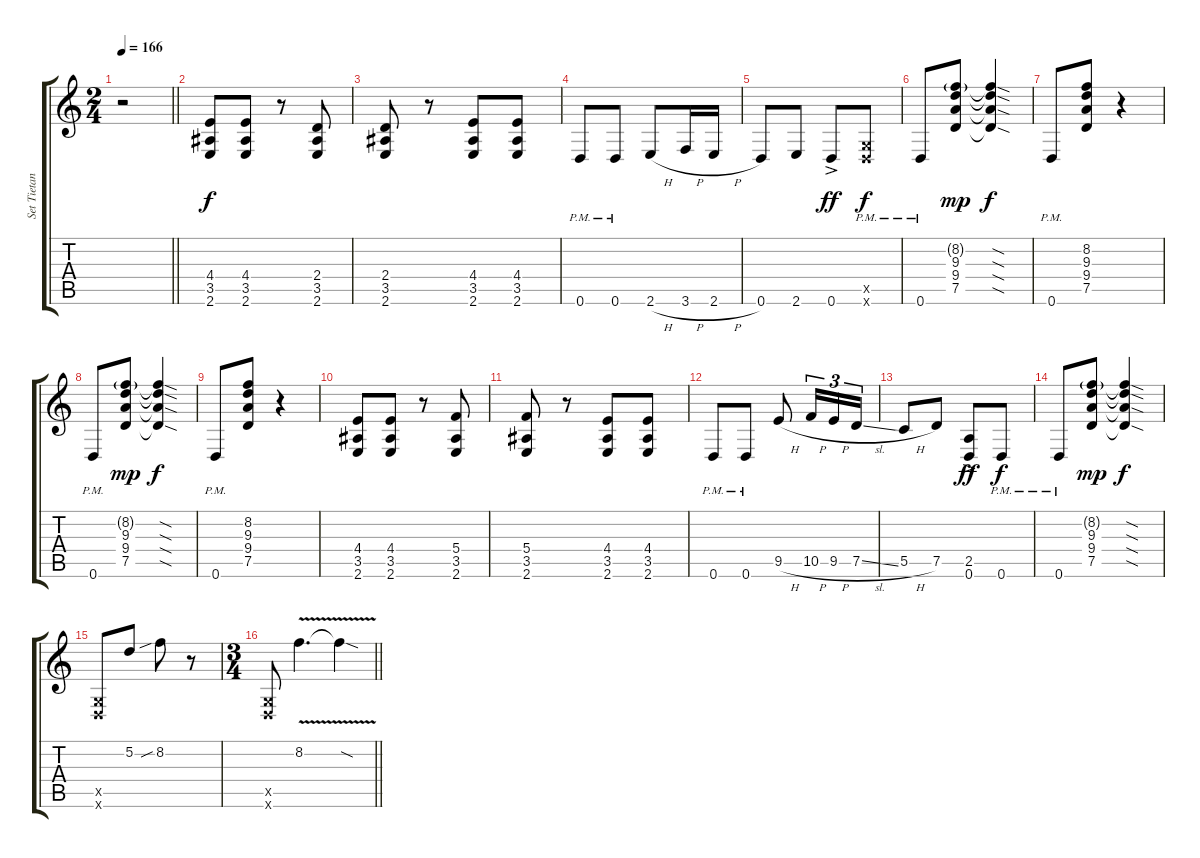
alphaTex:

\track ("Set Tietan" "Set Tietan") {instrument distortionguitar}
\staff {score tabs}
\tuning (D4 A3 F3 C3 G2 D2) {hide}
\ts (2 4)
\tempo 166
\clef g2
\barLineRight lightlight
\ks c
r.2{dy f} |
(4.4 3.5 2.6).8 (4.4 3.5 2.6).8 r.8 (2.4 3.5 2.6).8 |
(2.4 3.5 2.6).8 r.8 (4.4 3.5 2.6).8 (4.4 3.5 2.6).8 |
0.6{pm}.8 0.6{pm}.8 2.6{h}.8 3.6{h}.16 2.6{h}.16 |
0.6.8 2.6.8 0.6{ac}.8{dy ff} (0.5{pm x} 0.6{pm x}).8{dy f} |
0.6{pm}.8 (8.2{g} 9.3 9.4 7.5).8{dy mp} (8.2{sod t} 9.3{sod t} 9.4{sod t} 7.5{sod t}).4{dy f} |
0.6{pm}.8 (8.2 9.3 9.4 7.5).8 r.4 |
0.6{pm}.8 (8.2{g} 9.3 9.4 7.5).8{dy mp} (8.2{sod t} 9.3{sod t} 9.4{sod t} 7.5{sod t}).4{dy f} |
0.6{pm}.8 (8.2 9.3 9.4 7.5).8 r.4 |
(4.4 3.5 2.6).8 (4.4 3.5 2.6).8 r.8 (5.4 3.5 2.6).8 |
(5.4 3.5 2.6).8 r.8 (4.4 3.5 2.6).8 (4.4 3.5 2.6).8 |
0.6{pm}.8 0.6{pm}.8 9.5{h}.8 10.5{h}.16{tu (3 2)} 9.5{h}.16{tu (3 2)} 7.5{sl}.16{tu (3 2)} |
5.5{h}.8 7.5.8 (2.5{ac} 0.6{ac}).8{dy ff} 0.6{pm}.8{dy f} |
0.6{pm}.8 (8.2{g} 9.3 9.4 7.5).8{dy mp} (8.2{sod t} 9.3{sod t} 9.4{sod t} 7.5{sod t}).4{dy f} |
(0.5{x} 0.6{x}).8 5.2.8 8.2{sib}.8 r.8 |
\ts (3 4)
\barLineRight lightlight
(0.5{x} 0.6{x}).8 8.2{v}.4{d} 8.2{sod t}.4
